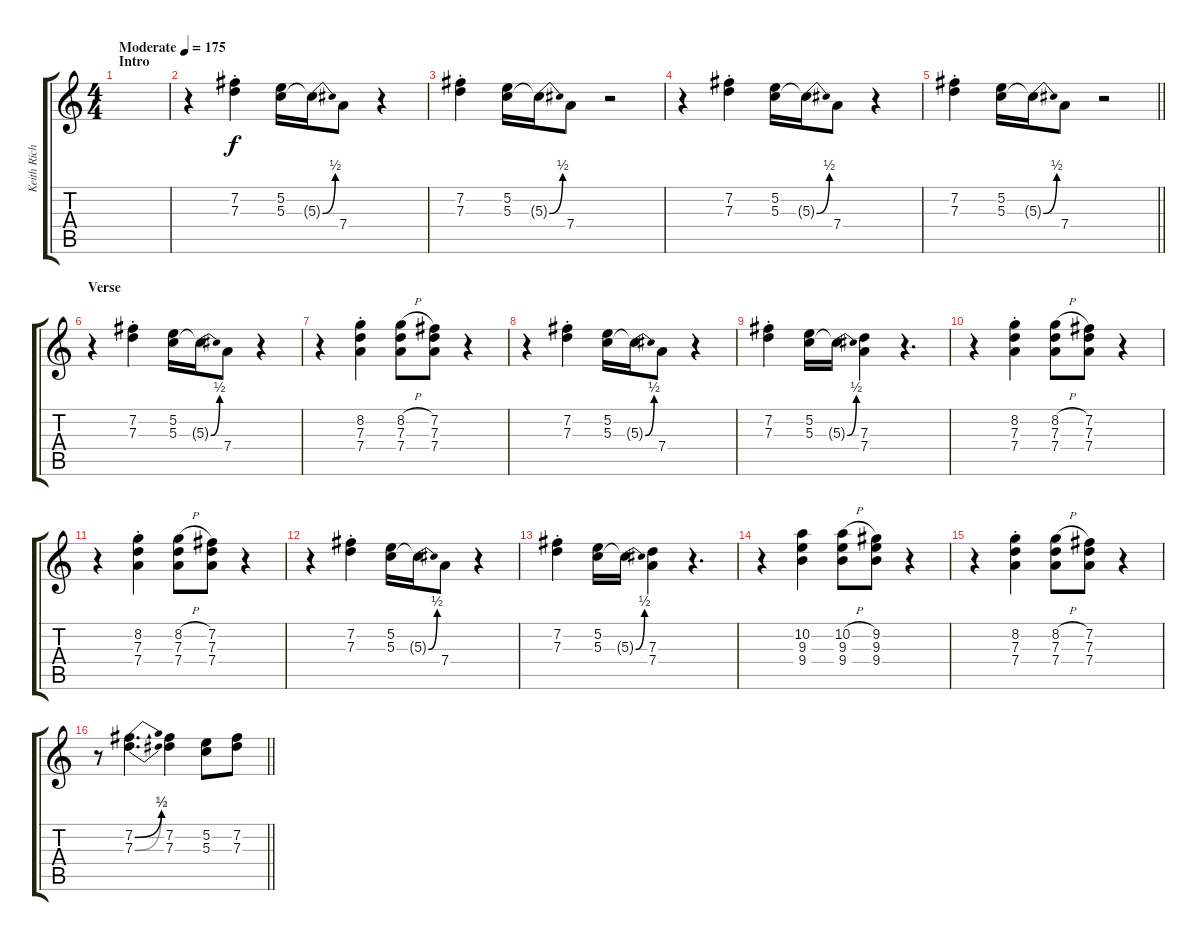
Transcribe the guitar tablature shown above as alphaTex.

\track ("Keith Richards" "Keith Rich") {instrument overdrivenguitar}
\staff {score tabs}
\tuning (E4 B3 G3 D3 A2 E2) {hide}
\ts (4 4)
\section ("" "Intro")
\tempo (175 "Moderate")
\clef g2
\ks c
|
r.4 (7.2{st} 7.3{st}).4 (5.2 5.3).16 5.3{be (bend 0 0 60 2) t}.16 7.4.8 r.4 |
(7.2{st} 7.3{st}).4 (5.2 5.3).16 5.3{be (bend 0 0 60 2) t}.16 7.4.8 r.2 |
r.4 (7.2{st} 7.3{st}).4 (5.2 5.3).16 5.3{be (bend 0 0 60 2) t}.16 7.4.8 r.4 |
\barLineRight lightlight
(7.2{st} 7.3{st}).4 (5.2 5.3).16 5.3{be (bend 0 0 60 2) t}.16 7.4.8 r.2 |
\section ("" "Verse")
r.4 (7.2{st} 7.3{st}).4 (5.2 5.3).16 5.3{be (bend 0 0 60 2) t}.16 7.4.8 r.4 |
r.4 (8.2{st} 7.3{st} 7.4{st}).4 (8.2{h} 7.3 7.4).8 (7.2 7.3 7.4).8 r.4 |
r.4 (7.2{st} 7.3{st}).4 (5.2 5.3).16 5.3{be (bend 0 0 60 2) t}.16 7.4.8 r.4 |
(7.2{st} 7.3{st}).4 (5.2 5.3).16 5.3{be (bend 0 0 60 2) t}.16 (7.3 7.4).4 r.4{d} |
r.4 (8.2{st} 7.3{st} 7.4{st}).4 (8.2{h} 7.3 7.4).8 (7.2 7.3 7.4).8 r.4 |
r.4 (8.2{st} 7.3{st} 7.4{st}).4 (8.2{h} 7.3 7.4).8 (7.2 7.3 7.4).8 r.4 |
r.4 (7.2{st} 7.3{st}).4 (5.2 5.3).16 5.3{be (bend 0 0 60 2) t}.16 7.4.8 r.4 |
(7.2{st} 7.3{st}).4 (5.2 5.3).16 5.3{be (bend 0 0 60 2) t}.16 (7.3 7.4).4 r.4{d} |
r.4 (10.2 9.3 9.4).4 (10.2{h} 9.3 9.4).8 (9.2 9.3 9.4).8 r.4 |
r.4 (8.2{st} 7.3{st} 7.4{st}).4 (8.2{h} 7.3 7.4).8 (7.2 7.3 7.4).8 r.4 |
\barLineRight lightlight
r.8 (7.2{be (bend 0 0 60 2)} 7.3{be (bend 0 0 60 3)}).4{d} (7.2 7.3).4 (5.2 5.3).8 (7.2 7.3).8
